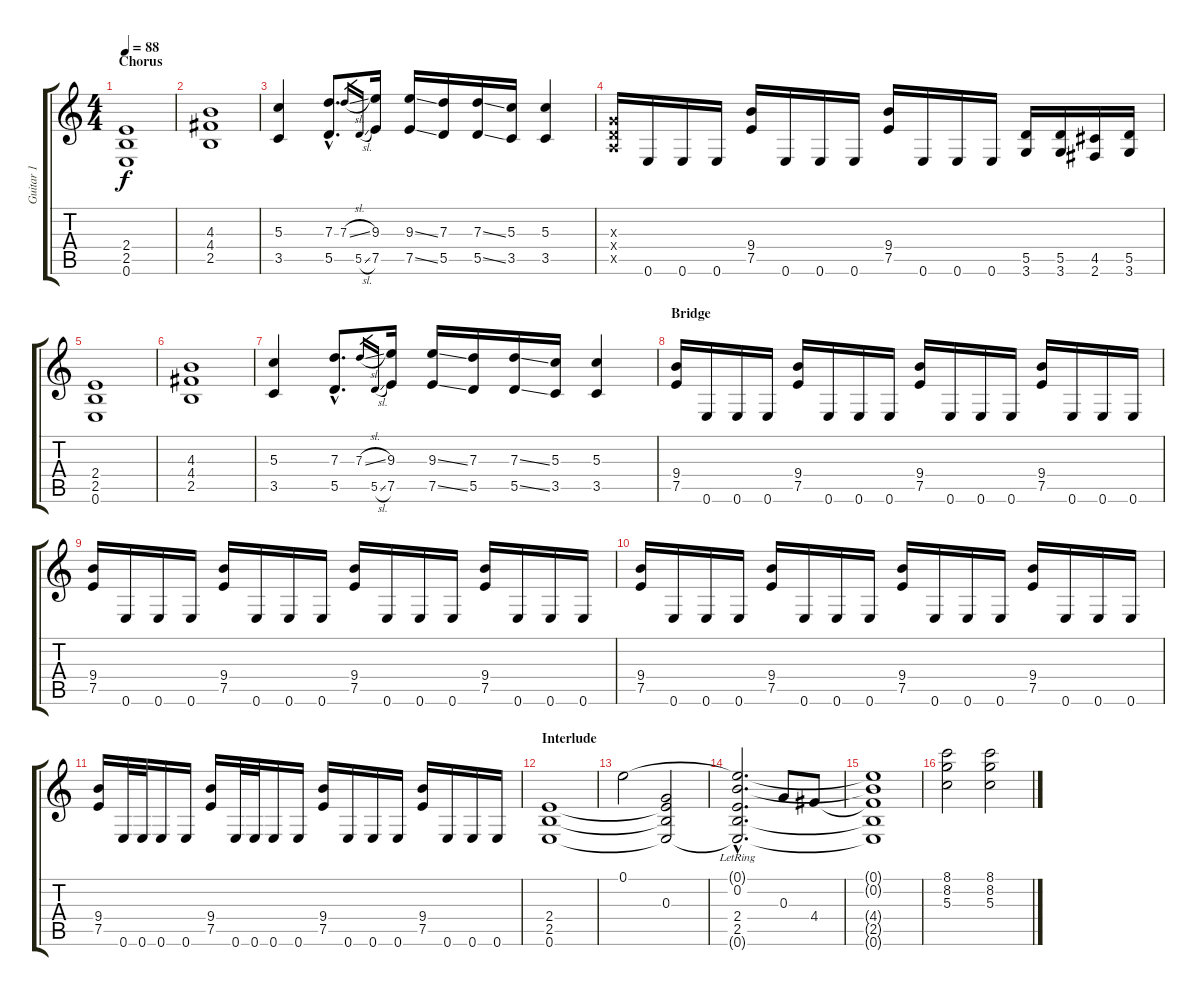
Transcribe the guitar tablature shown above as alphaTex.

\track ("Guitar 1" "Guitar 1") {instrument distortionguitar}
\staff {score tabs}
\tuning (E4 B3 G3 D3 A2 E2) {hide}
\ts (4 4)
\section ("" "Chorus")
\tempo 88
\clef g2
\ks c
(2.4 2.5 0.6).1{dy f} |
(4.3 4.4 2.5).1 |
(5.3 3.5).4 (7.3{hac} 5.5{hac}).8{d} 7.3{sl}.16{gr} 5.5{sl}.16{gr} (9.3 7.5).16 (9.3{ss} 7.5{ss}).16 (7.3 5.5).16 (7.3{ss} 5.5{ss}).16 (5.3 3.5).16 (5.3 3.5).4 |
(0.3{x} 0.4{x} 0.5{x}).16 0.6.16 0.6.16 0.6.16 (9.4 7.5).16 0.6.16 0.6.16 0.6.16 (9.4 7.5).16 0.6.16 0.6.16 0.6.16 (5.5 3.6).16 (5.5 3.6).16 (4.5 2.6).16 (5.5 3.6).16 |
(2.4 2.5 0.6).1 |
(4.3 4.4 2.5).1 |
(5.3 3.5).4 (7.3{hac} 5.5{hac}).8{d} 7.3{sl}.16{gr} 5.5{sl}.16{gr} (9.3 7.5).16 (9.3{ss} 7.5{ss}).16 (7.3 5.5).16 (7.3{ss} 5.5{ss}).16 (5.3 3.5).16 (5.3 3.5).4 |
\section ("" "Bridge")
(9.4 7.5).16 0.6.16 0.6.16 0.6.16 (9.4 7.5).16 0.6.16 0.6.16 0.6.16 (9.4 7.5).16 0.6.16 0.6.16 0.6.16 (9.4 7.5).16 0.6.16 0.6.16 0.6.16 |
(9.4 7.5).16 0.6.16 0.6.16 0.6.16 (9.4 7.5).16 0.6.16 0.6.16 0.6.16 (9.4 7.5).16 0.6.16 0.6.16 0.6.16 (9.4 7.5).16 0.6.16 0.6.16 0.6.16 |
(9.4 7.5).16 0.6.16 0.6.16 0.6.16 (9.4 7.5).16 0.6.16 0.6.16 0.6.16 (9.4 7.5).16 0.6.16 0.6.16 0.6.16 (9.4 7.5).16 0.6.16 0.6.16 0.6.16 |
(9.4 7.5).16 0.6.32 0.6.32 0.6.16 0.6.16 (9.4 7.5).16 0.6.32 0.6.32 0.6.16 0.6.16 (9.4 7.5).16 0.6.16 0.6.16 0.6.16 (9.4 7.5).16 0.6.16 0.6.16 0.6.16 |
\section ("" "Interlude")
(2.4 2.5 0.6).1 |
0.1.2 (0.3 2.4{t} 2.5{t} 0.6{t}).2 |
(0.1{hac t} 0.2{hac} 2.4{hac lr} 2.5{hac} 0.6{hac t}).2{d} 0.3.8 4.4.8 |
(0.1{t} 0.2{t} 4.4{t} 2.5{t} 0.6{t}).1 |
(8.1 8.2 5.3).2 (8.1 8.2 5.3).2
